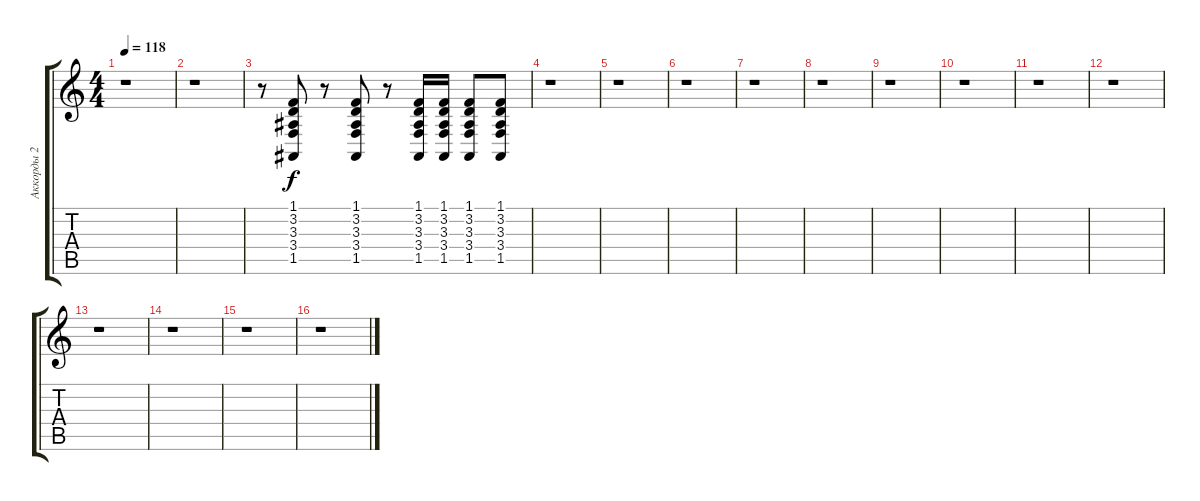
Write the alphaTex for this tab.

\track ("Аккорды 2" "Аккорды 2") {instrument harpsichord}
\staff {score tabs}
\tuning (E4 B3 G3 D3 A2 E2) {hide}
\ts (4 4)
\tempo 118
\clef g2
\ks c
r.1{dy f} |
r.1 |
r.8 (1.1 3.2 3.3 3.4 1.5).8 r.8 (1.1 3.2 3.3 3.4 1.5).8 r.8 (1.1 3.2 3.3 3.4 1.5).16 (1.1 3.2 3.3 3.4 1.5).16 (1.1 3.2 3.3 3.4 1.5).8 (1.1 3.2 3.3 3.4 1.5).8 |
r.1 |
r.1 |
r.1 |
r.1 |
r.1 |
r.1 |
r.1 |
r.1 |
r.1 |
r.1 |
r.1 |
r.1 |
r.1
